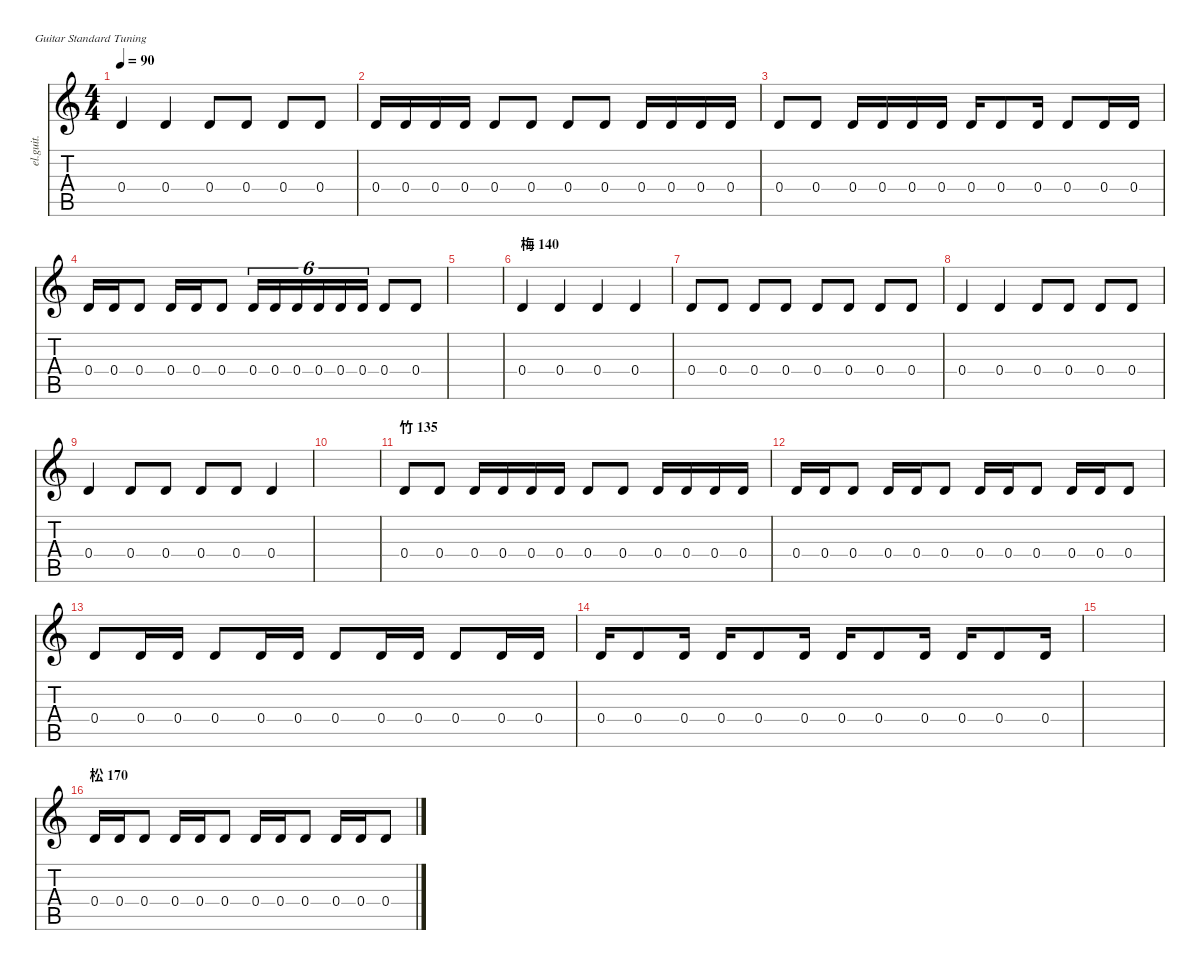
\defaultSystemsLayout 4
\hideDynamics
\bracketExtendMode nobrackets
\otherSystemsTrackNameOrientation horizontal
\track ("Clean Guitar" "el.guit.") {instrument electricguitarclean}
\staff {score tabs}
\tuning (E4 B3 G3 D3 A2 E2)
\ts (4 4)
\tempo 90
\clef g2
\ks c
0.4.4{dy mf instrument electricguitarclean beam Up} 0.4.4{beam Up} 0.4.8{beam Up} 0.4.8{beam Up} 0.4.8{beam Up} 0.4.8{beam Up} |
0.4.16{beam Up} 0.4.16{beam Up} 0.4.16{beam Up} 0.4.16{beam Up} 0.4.8{beam Up} 0.4.8{beam Up} 0.4.8{beam Up} 0.4.8{beam Up} 0.4.16{beam Up} 0.4.16{beam Up} 0.4.16{beam Up} 0.4.16{beam Up} |
0.4.8{beam Up} 0.4.8{beam Up} 0.4.16{beam Up} 0.4.16{beam Up} 0.4.16{beam Up} 0.4.16{beam Up} 0.4.16{beam Up} 0.4.8{beam Up} 0.4.16{beam Up} 0.4.8{beam Up} 0.4.16{beam Up} 0.4.16{beam Up} |
0.4.16{beam Up} 0.4.16{beam Up} 0.4.8{beam Up} 0.4.16{beam Up} 0.4.16{beam Up} 0.4.8{beam Up} 0.4.16{tu (6 4) beam Up} 0.4.16{tu (6 4) beam Up} 0.4.16{tu (6 4) beam Up} 0.4.16{tu (6 4) beam Up} 0.4.16{tu (6 4) beam Up} 0.4.16{tu (6 4) beam Up} 0.4.8{beam Up} 0.4.8{beam Up} |
|
\section ("" " 梅 140")
0.4.4{beam Up} 0.4.4{beam Up} 0.4.4{beam Up} 0.4.4{beam Up} |
0.4.8{beam Up} 0.4.8{beam Up} 0.4.8{beam Up} 0.4.8{beam Up} 0.4.8{beam Up} 0.4.8{beam Up} 0.4.8{beam Up} 0.4.8{beam Up} |
0.4.4{beam Up} 0.4.4{beam Up} 0.4.8{beam Up} 0.4.8{beam Up} 0.4.8{beam Up} 0.4.8{beam Up} |
0.4.4{beam Up} 0.4.8{beam Up} 0.4.8{beam Up} 0.4.8{beam Up} 0.4.8{beam Up} 0.4.4{beam Up} |
|
\section ("" "竹 135")
0.4.8{beam Up} 0.4.8{beam Up} 0.4.16{beam Up} 0.4.16{beam Up} 0.4.16{beam Up} 0.4.16{beam Up} 0.4.8{beam Up} 0.4.8{beam Up} 0.4.16{beam Up} 0.4.16{beam Up} 0.4.16{beam Up} 0.4.16{beam Up} |
0.4.16{beam Up} 0.4.16{beam Up} 0.4.8{beam Up} 0.4.16{beam Up} 0.4.16{beam Up} 0.4.8{beam Up} 0.4.16{beam Up} 0.4.16{beam Up} 0.4.8{beam Up} 0.4.16{beam Up} 0.4.16{beam Up} 0.4.8{beam Up} |
0.4.8{beam Up} 0.4.16{beam Up} 0.4.16{beam Up} 0.4.8{beam Up} 0.4.16{beam Up} 0.4.16{beam Up} 0.4.8{beam Up} 0.4.16{beam Up} 0.4.16{beam Up} 0.4.8{beam Up} 0.4.16{beam Up} 0.4.16{beam Up} |
0.4.16{beam Up} 0.4.8{beam Up} 0.4.16{beam Up} 0.4.16{beam Up} 0.4.8{beam Up} 0.4.16{beam Up} 0.4.16{beam Up} 0.4.8{beam Up} 0.4.16{beam Up} 0.4.16{beam Up} 0.4.8{beam Up} 0.4.16{beam Up} |
|
\section ("" "松 170")
0.4.16{beam Up} 0.4.16{beam Up} 0.4.8{beam Up} 0.4.16{beam Up} 0.4.16{beam Up} 0.4.8{beam Up} 0.4.16{beam Up} 0.4.16{beam Up} 0.4.8{beam Up} 0.4.16{beam Up} 0.4.16{beam Up} 0.4.8{beam Up}
